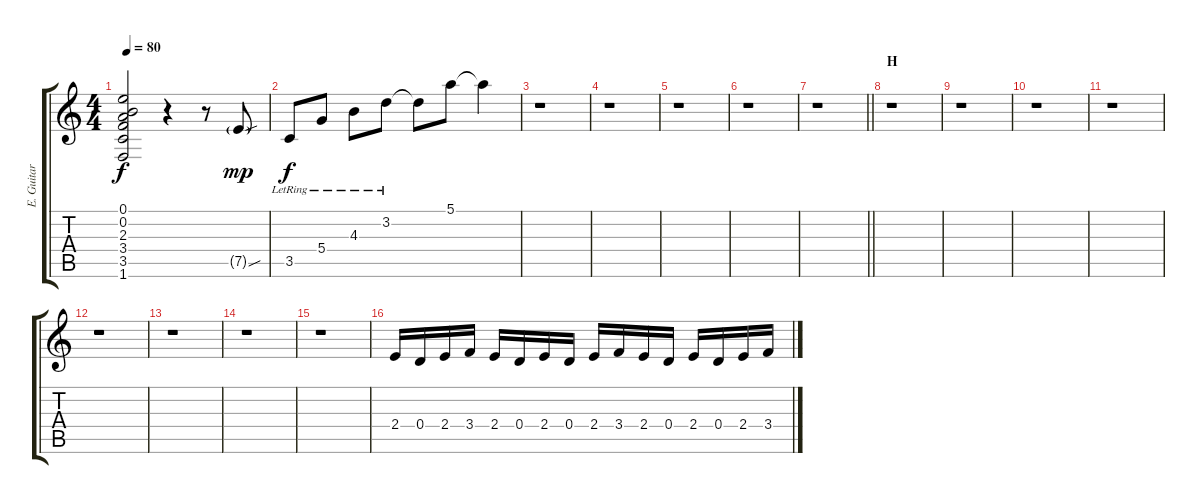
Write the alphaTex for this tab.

\track ("E. Guitar II" "E. Guitar ") {instrument electricguitarclean}
\staff {score tabs}
\tuning (E4 B3 G3 D3 A2 E2) {hide}
\ts (4 4)
\tempo 80
\clef g2
\ks c
(0.1{t} 0.2{t} 2.3{t} 3.4{t} 3.5{t} 1.6{t}).2{dy f} r.4 r.8 7.5{sou g}.8{dy mp} |
3.5{lr}.8{dy f} 5.4{lr}.8 4.3{lr}.8 3.2{lr}.8 3.2{t}.8 5.1.8 5.1{t}.4 |
r.1 |
r.1 |
r.1 |
r.1 |
\barLineRight lightlight
r.1 |
\section ("" "H")
r.1 |
r.1 |
r.1 |
r.1 |
r.1 |
r.1 |
r.1 |
r.1 |
2.4.16 0.4.16 2.4.16 3.4.16 2.4.16 0.4.16 2.4.16 0.4.16 2.4.16 3.4.16 2.4.16 0.4.16 2.4.16 0.4.16 2.4.16 3.4.16
